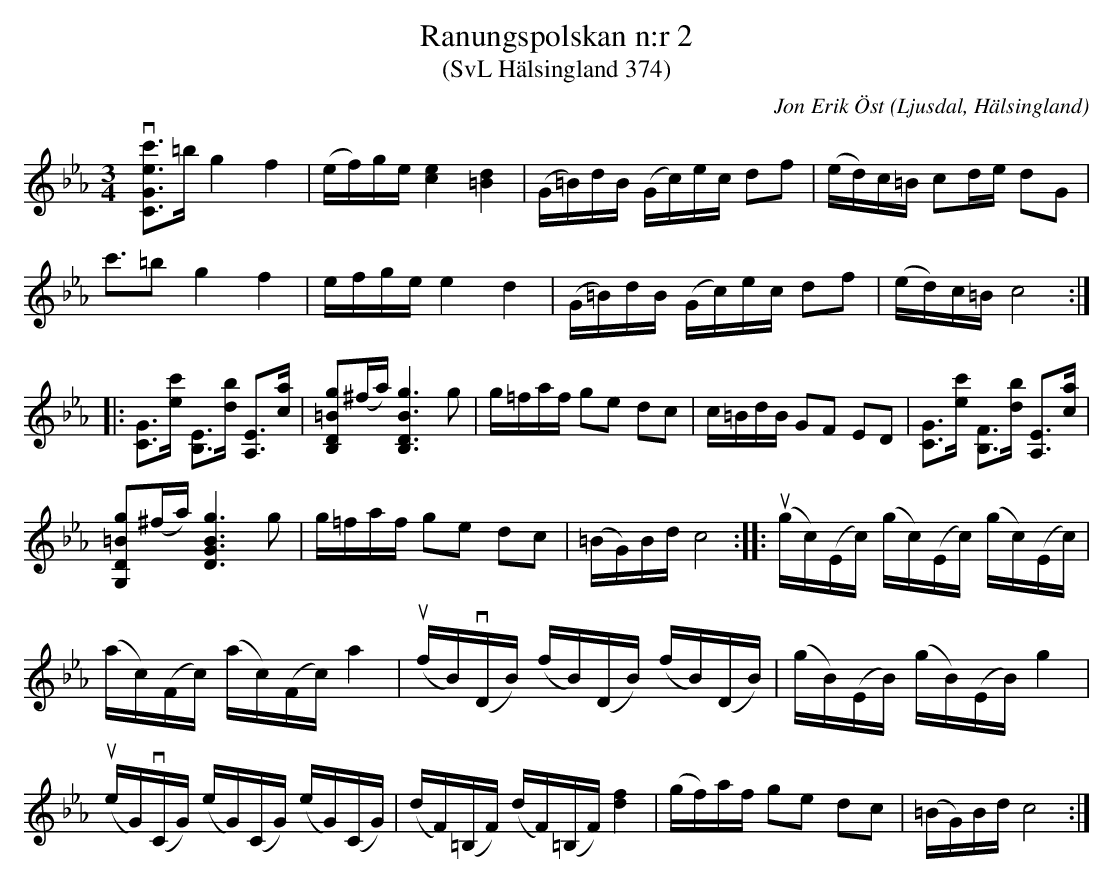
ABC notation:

X:1
T:Ranungspolskan n:r 2
T:(SvL Hälsingland 374)
O:Ljusdal, Hälsingland
C:Jon Erik Öst
M:3/4
L:1/16
K:Cm
!invisible!|: v[c'eGC]3=b g4f4 | (ef)ge [ec]4 [d=B]4 | (G=B)dB (Gc)ec d2f2 | (ed)c=B c2de d2G2 |
c'3=b2 g4f4 | efge e4 d4 | (G=B)dB (Gc)ec d2f2 | (ed)c=B c8  ::
[CG]3[c'e] [B,E]3[bd] [A,E]3[ac] | [g=BDB,]2(^fa) [gBDB,]6 g2 | g=faf g2e2 d2c2 |  c=BdB G2F2 E2D2 | [CG]3[c'e] [B,F]3[bd] [A,E]3[ac] |
[g=BDG,]2(^fa) [gBDG]6 g2 | g=faf g2e2 d2c2 | (=BG)Bd c8 :: (ugc)(Ec) (gc)(Ec) (gc)(Ec) |
(ac)(Fc) (ac)(Fc) a4 | (ufB)(vDB) (fB)(DB) (fB)(DB) | (gB)(EB) (gB)(EB) g4 |
(ueG)(vCG) (eG)(CG) (eG)(CG) | (dF)(=B,F) (dF)(=B,F) [fd]4 | (gf)af g2e2 d2c2 | (=BG)Bd c8 :|
